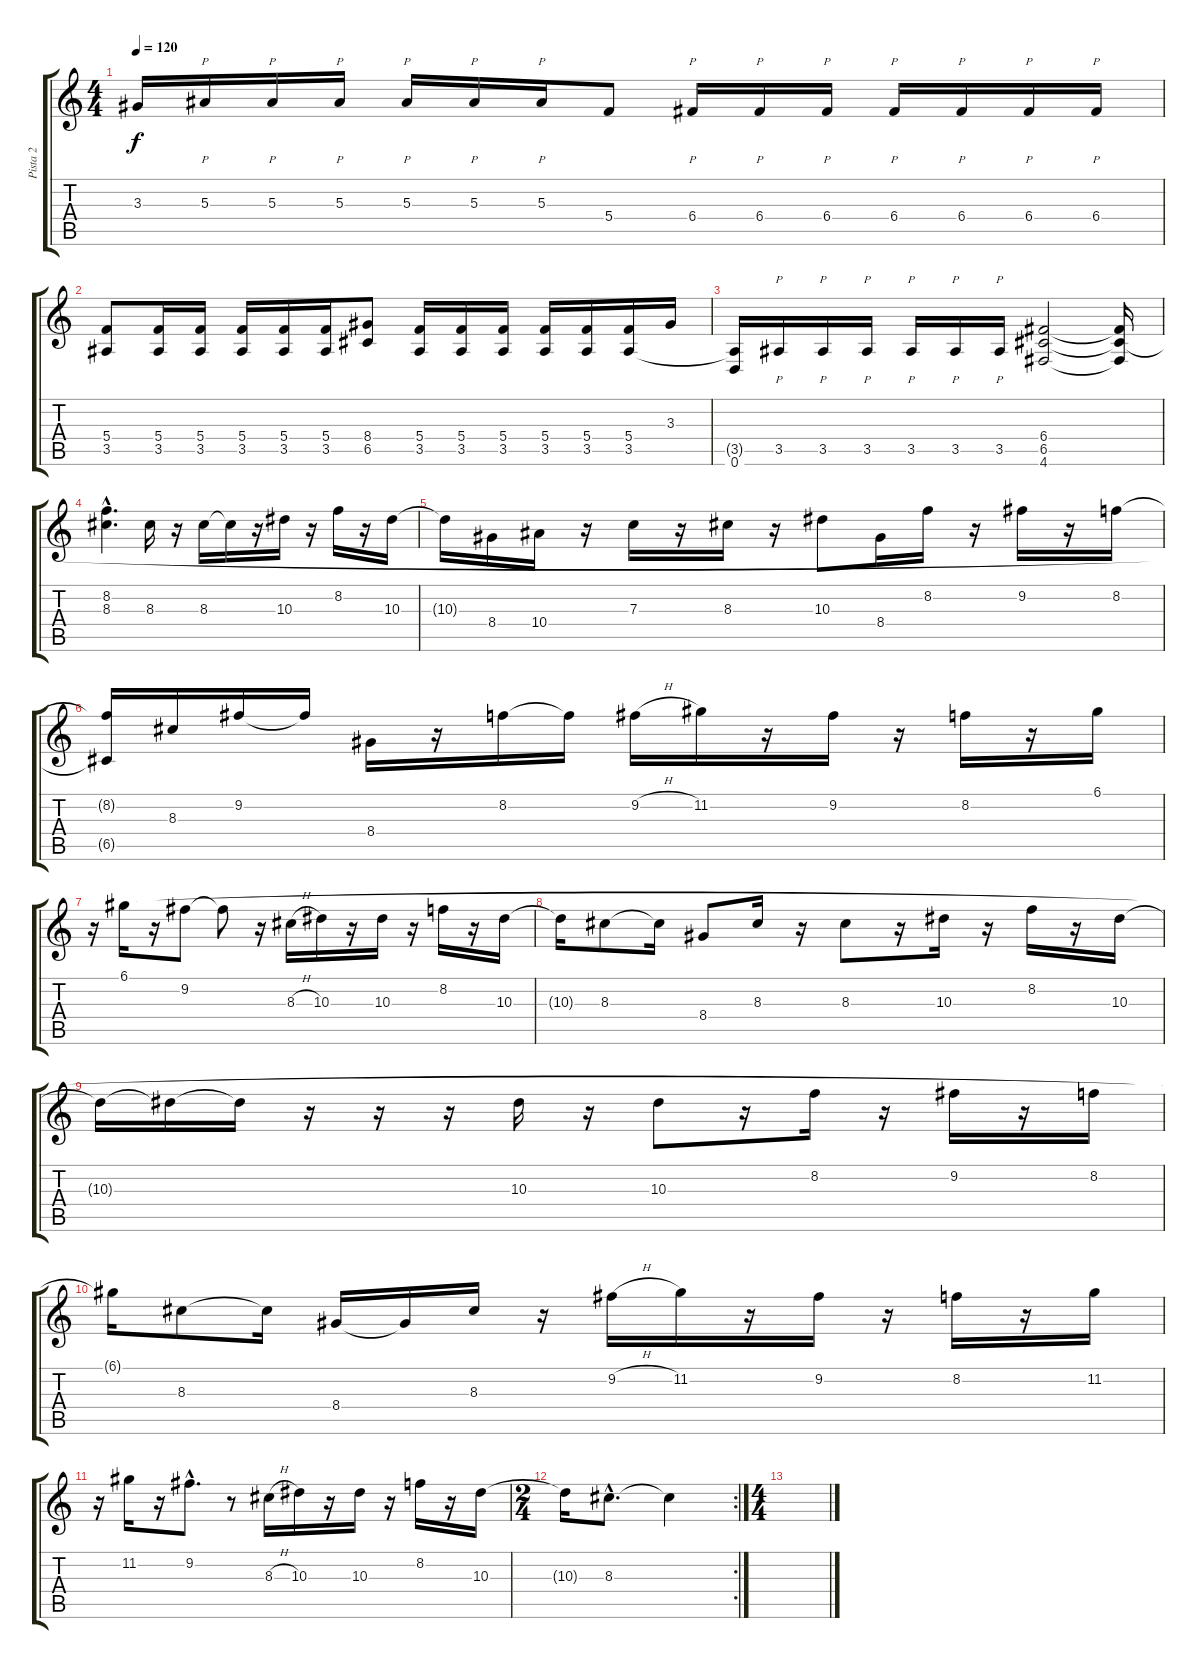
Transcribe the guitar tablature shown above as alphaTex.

\track ("Pista 2" "Pista 2") {instrument overdrivenguitar}
\staff {score tabs}
\tuning (D4 A3 F3 C3 G2 D2) {hide}
\ts (4 4)
\tempo 120
\clef g2
\ks c
3.3{t}.16{dy f} 5.3.16{p} 5.3.16{p} 5.3.16{p} 5.3.16{p} 5.3.16{p} 5.3.16{p} 5.4.8 6.4.16{p} 6.4.16{p} 6.4.16{p} 6.4.16{p} 6.4.16{p} 6.4.16{p} 6.4.16{p} |
(5.4 3.5).8 (5.4 3.5).16 (5.4 3.5).16 (5.4 3.5).16 (5.4 3.5).16 (5.4 3.5).16 (8.4 6.5).8 (5.4 3.5).16 (5.4 3.5).16 (5.4 3.5).16 (5.4 3.5).16 (5.4 3.5).16 (5.4 3.5).16 3.3.16 |
(3.5{t} 0.6).16 3.5.16{p} 3.5.16{p} 3.5.16{p} 3.5.16{p} 3.5.16{p} 3.5.16{p} (6.4 6.5 4.6).2 (6.4{t} 6.5{t} 4.6{t}).16 |
(8.2{hac} 8.3{hac}).4{d} 8.3.16 r.16 8.3.16 8.3{t}.16 r.16 10.3.16 r.16 8.2.16 r.16 10.3.16 |
10.3{t}.16 8.4.16 10.4.16 r.16 7.3.16 r.16 8.3.16 r.16 10.3.8 8.4.16 8.2.16 r.16 9.2.16 r.16 8.2.16 |
(8.2{t} 6.5{t}).16 8.3.16 9.2.16 9.2{t}.16 8.4.16 r.16 8.2.16 8.2{t}.16 9.2{h}.16 11.2.16 r.16 9.2.16 r.16 8.2.16 r.16 6.1.16 |
r.16 6.1.16 r.16 9.2.8 9.2{t}.8 r.16 8.3{h}.16 10.3.16 r.16 10.3.16 r.16 8.2.16 r.16 10.3.16 |
10.3{t}.16 8.3.8 8.3{t}.16 8.4.8 8.3.16 r.16 8.3.8 r.16 10.3.16 r.16 8.2.16 r.16 10.3.16 |
10.3{t}.16 10.3{t}.16 10.3{t}.16 r.16 r.16 r.16 10.3.16 r.16 10.3.8 r.16 8.2.16 r.16 9.2.16 r.16 8.2.16 |
6.1{t}.16 8.3.8 8.3{t}.16 8.4.16 8.4{t}.16 8.3.16 r.16 9.2{h}.16 11.2.16 r.16 9.2.16 r.16 8.2.16 r.16 11.2.16 |
r.16 11.2.16 r.16 9.2{hac}.8{d} r.8 8.3{h}.16 10.3.16 r.16 10.3.16 r.16 8.2.16 r.16 10.3.16 |
\rc 2
\ts (2 4)
10.3{t}.16 8.3{hac}.8{d} 8.3{t}.4 |
\ts (4 4)
